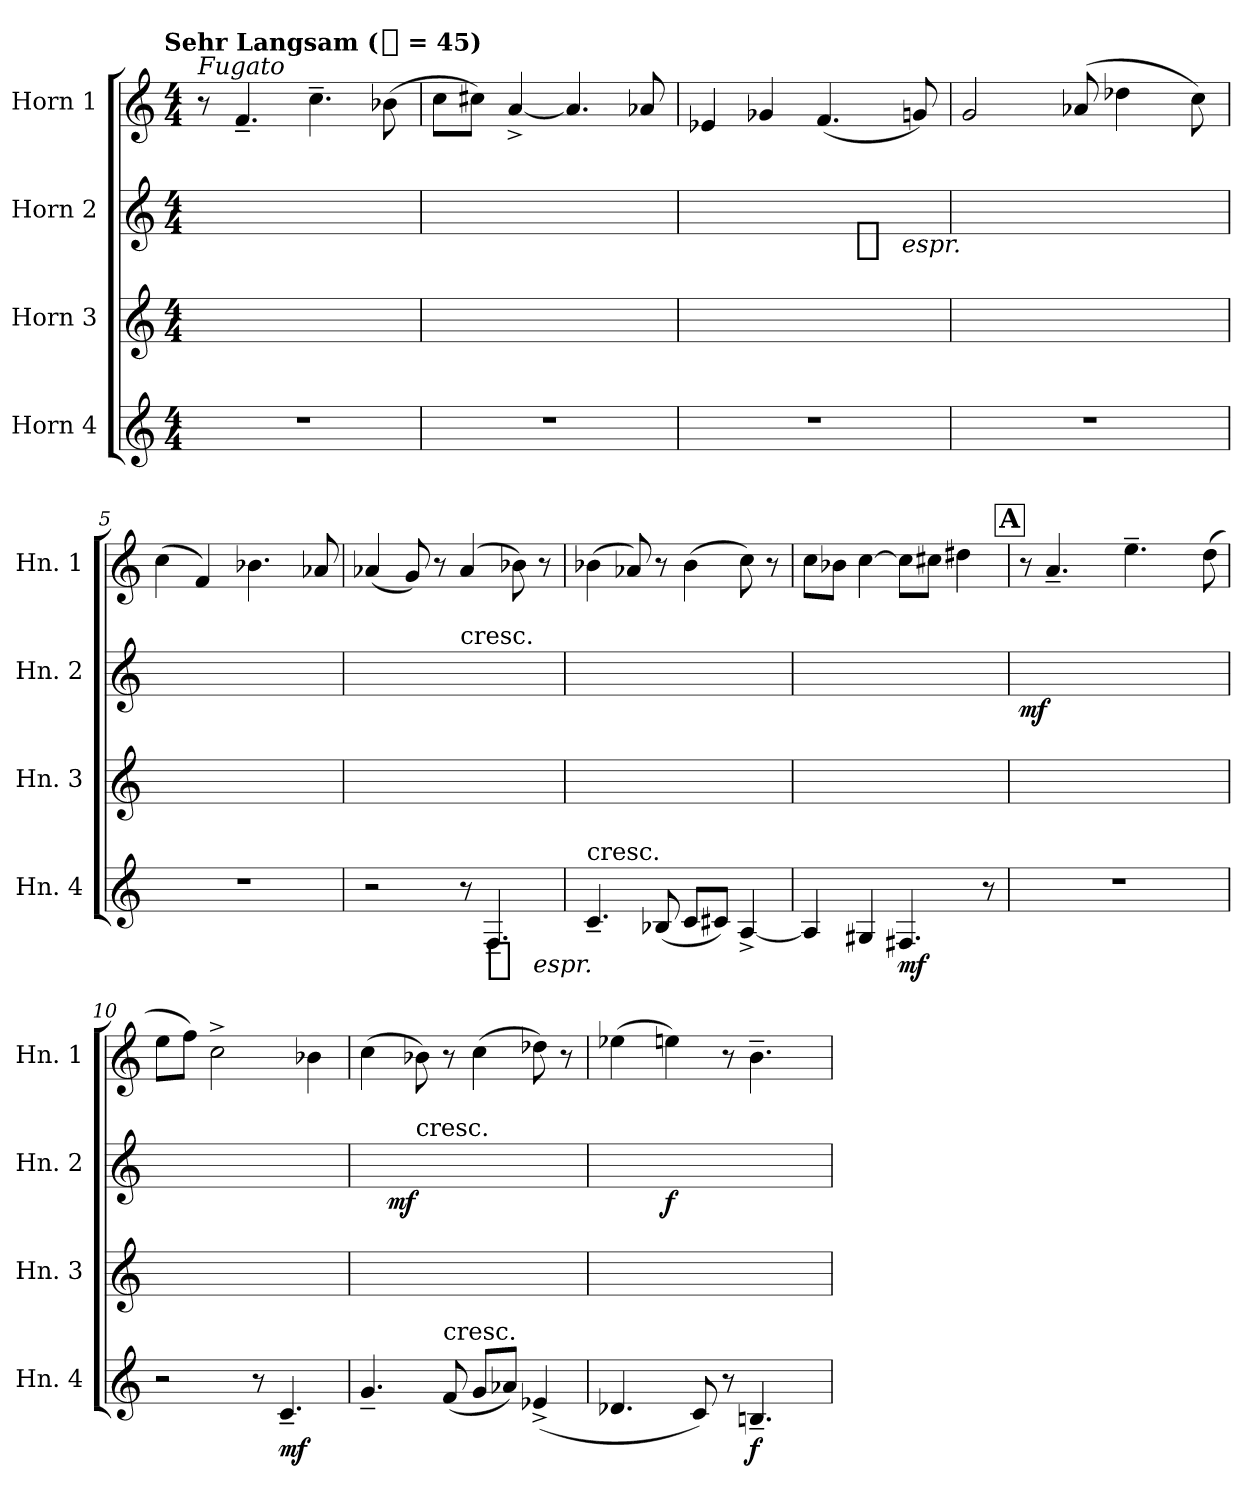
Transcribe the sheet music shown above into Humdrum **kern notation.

**kern	**dynam	**kern	**kern	**dynam	**kern
*part4	*part4	*part3	*part2	*part2	*part1
*staff4	*staff4	*staff3	*staff2	*staff2	*staff1
*I"Horn 4	*	*I"Horn 3	*I"Horn 2	*	*I"Horn 1
*I'Hn. 4	*	*I'Hn. 3	*I'Hn. 2	*	*I'Hn. 1
*clefG2	*	*clefG2	*clefG2	*	*clefG2
*ITrd4c7	*	*ITrd4c7	*ITrd4c7	*	*ITrd4c7
*k[b-]	*	*k[b-]	*k[b-]	*	*k[b-]
!!LO:TX:omd:t=Sehr Langsam ([quarter] = 45)
*M4/4	*	*M4/4	*M4/4	*	*M4/4
*MM45	*	*MM45	*MM45	*	*MM45
=1	=1	=1	=1	=1	=1
!	!	!	!	!	!LO:TX:a:i:t=Fugato
1r	.	1ryy	1ryy	.	8r
.	.	.	.	.	4.B-~
.	.	.	.	.	4.f~
.	.	.	.	.	(8e-X
=2	=2	=2	=2	=2	=2
1r	.	1ryy	1ryy	.	8fL
.	.	.	.	.	8f#XJ)
.	.	.	.	.	[4d^
.	.	.	.	.	4.d]
.	.	.	.	.	8d-X
=3	=3	=3	=3	=3	=3
1r	.	1ryy	2ryy	.	4A-X
.	.	.	.	.	4c-X
.	.	.	8ryy	.	(4.B-
!	!	!	!	!LO:DY:t=%s  espr.	!
.	.	.	4.ryy	p	.
.	.	.	.	.	8cn)
=4	=4	=4	=4	=4	=4
1r	.	1ryy	4.ryy	.	2c
.	.	.	8ryy	.	.
.	.	.	8ryy	.	(8d-X
.	.	.	8ryy	.	4g-X
.	.	.	4ryy	.	.
.	.	.	.	.	8f)
=5	=5	=5	=5	=5	=5
1r	.	1ryy	4.ryy	.	(4f
.	.	.	.	.	4B-)
.	.	.	8ryy	.	.
.	.	.	4ryy	.	4.e-X
.	.	.	4ryy	.	.
.	.	.	.	.	8d-X
=6	=6	=6	=6	=6	=6
2r	.	1ryy	2ryy	.	(4d-X
.	.	.	.	.	8c)
.	.	.	.	.	8r
!	!	!	!LO:TX:t=cresc.	!	!
8r	.	.	4.ryy	.	(4d-
!	!LO:DY:t=%s  espr.	!	!	!	!
4.BB-~	p	.	.	.	.
.	.	.	.	.	8e-X)
.	.	.	8ryy	.	8r
=7	=7	=7	=7	=7	=7
!LO:TX:t=cresc.	!	!	!	!	!
4.F~	.	1ryy	4ryy	.	(4e-X
.	.	.	4ryy	.	8d-X)
(8E-X	.	.	.	.	8r
8FL	.	.	4.ryy	.	(4e-
8F#XJ)	.	.	.	.	.
[4D^	.	.	.	.	8f)
.	.	.	8ryy	.	8r
=8	=8	=8	=8	=8	=8
4D]	.	2ryy	4ryy	.	8fL
.	.	.	.	.	8e-XJ
4C#X	.	.	4ryy	.	[4f
4.BBn	mf	8ryy	4.ryy	.	8fL]
.	.	4.ryy	.	.	8f#XJ
.	.	.	.	.	4g#X
8r	.	.	8ryy	.	.
!!LO:REH:place=s1:t=A
=9	=9	=9	=9	=9	=9
1r	.	4.ryy	4ryy	mf	8r
.	.	.	.	.	4.d~
.	.	.	4ryy	.	.
.	.	8ryy	.	.	.
.	.	8ryy	2ryy	.	4.a~
.	.	8ryy	.	.	.
.	.	4ryy	.	.	.
.	.	.	.	.	(8g
=10	=10	=10	=10	=10	=10
2r	.	4ryy	1ryy	.	8aL
.	.	.	.	.	8b-J)
.	.	4ryy	.	.	2f^
8r	.	2ryy	.	.	.
4.F~	mf	.	.	.	.
.	.	.	.	.	4e-X
=11	=11	=11	=11	=11	=11
*	*	*	*^	*	*
4.c~	.	1ryy	8ryy	4ryy	.	(4f
.	.	.	4.ryy	.	mf	.
!	!	!	!	!LO:TX:t=cresc.	!	!
.	.	.	.	2.ryy	.	8e-X)
!LO:TX:t=cresc.	!	!	!	!	!	!
(8B-	.	.	.	.	.	8r
8cL	.	.	4.ryy	.	.	(4f
8d-XJ)	.	.	.	.	.	.
(4A-X^	.	.	.	.	.	8g-X)
.	.	.	8ryy	.	.	8r
*	*	*	*v	*v	*	*
=12	=12	=12	=12	=12	=12
4.G-X	.	2ryy	8ryy	.	(4a-X
.	.	.	8ryy	.	.
.	.	.	2.ryy	f	4an)
8F)	.	.	.	.	.
8r	.	4ryy	.	.	8r
4.En~	f	.	.	.	4.e~
.	.	8ryy	.	.	.
.	.	8ryy	.	.	.
=	=	=	=	=	=
*-	*-	*-	*-	*-	*-
